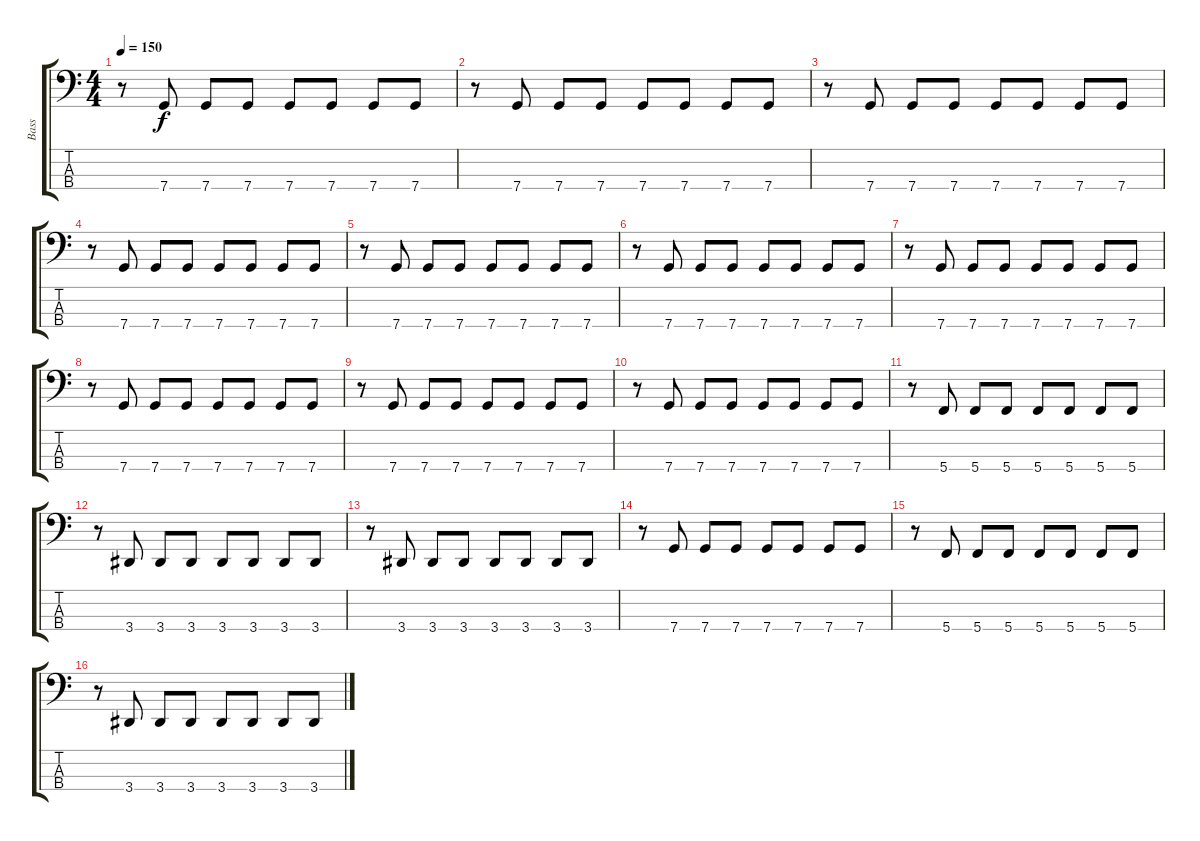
\track ("Bass" "Bass") {instrument electricbasspick}
\staff {score tabs}
\tuning (F2 C2 G1 C1) {hide}
\ts (4 4)
\tempo 150
\clef f4
\ks c
r.8{dy f} 7.4.8 7.4.8 7.4.8 7.4.8 7.4.8 7.4.8 7.4.8 |
r.8 7.4.8 7.4.8 7.4.8 7.4.8 7.4.8 7.4.8 7.4.8 |
r.8 7.4.8 7.4.8 7.4.8 7.4.8 7.4.8 7.4.8 7.4.8 |
r.8 7.4.8 7.4.8 7.4.8 7.4.8 7.4.8 7.4.8 7.4.8 |
r.8 7.4.8 7.4.8 7.4.8 7.4.8 7.4.8 7.4.8 7.4.8 |
r.8 7.4.8 7.4.8 7.4.8 7.4.8 7.4.8 7.4.8 7.4.8 |
r.8 7.4.8 7.4.8 7.4.8 7.4.8 7.4.8 7.4.8 7.4.8 |
r.8 7.4.8 7.4.8 7.4.8 7.4.8 7.4.8 7.4.8 7.4.8 |
r.8 7.4.8 7.4.8 7.4.8 7.4.8 7.4.8 7.4.8 7.4.8 |
r.8 7.4.8 7.4.8 7.4.8 7.4.8 7.4.8 7.4.8 7.4.8 |
r.8 5.4.8 5.4.8 5.4.8 5.4.8 5.4.8 5.4.8 5.4.8 |
r.8 3.4.8 3.4.8 3.4.8 3.4.8 3.4.8 3.4.8 3.4.8 |
r.8 3.4.8 3.4.8 3.4.8 3.4.8 3.4.8 3.4.8 3.4.8 |
r.8 7.4.8 7.4.8 7.4.8 7.4.8 7.4.8 7.4.8 7.4.8 |
r.8 5.4.8 5.4.8 5.4.8 5.4.8 5.4.8 5.4.8 5.4.8 |
r.8 3.4.8 3.4.8 3.4.8 3.4.8 3.4.8 3.4.8 3.4.8
